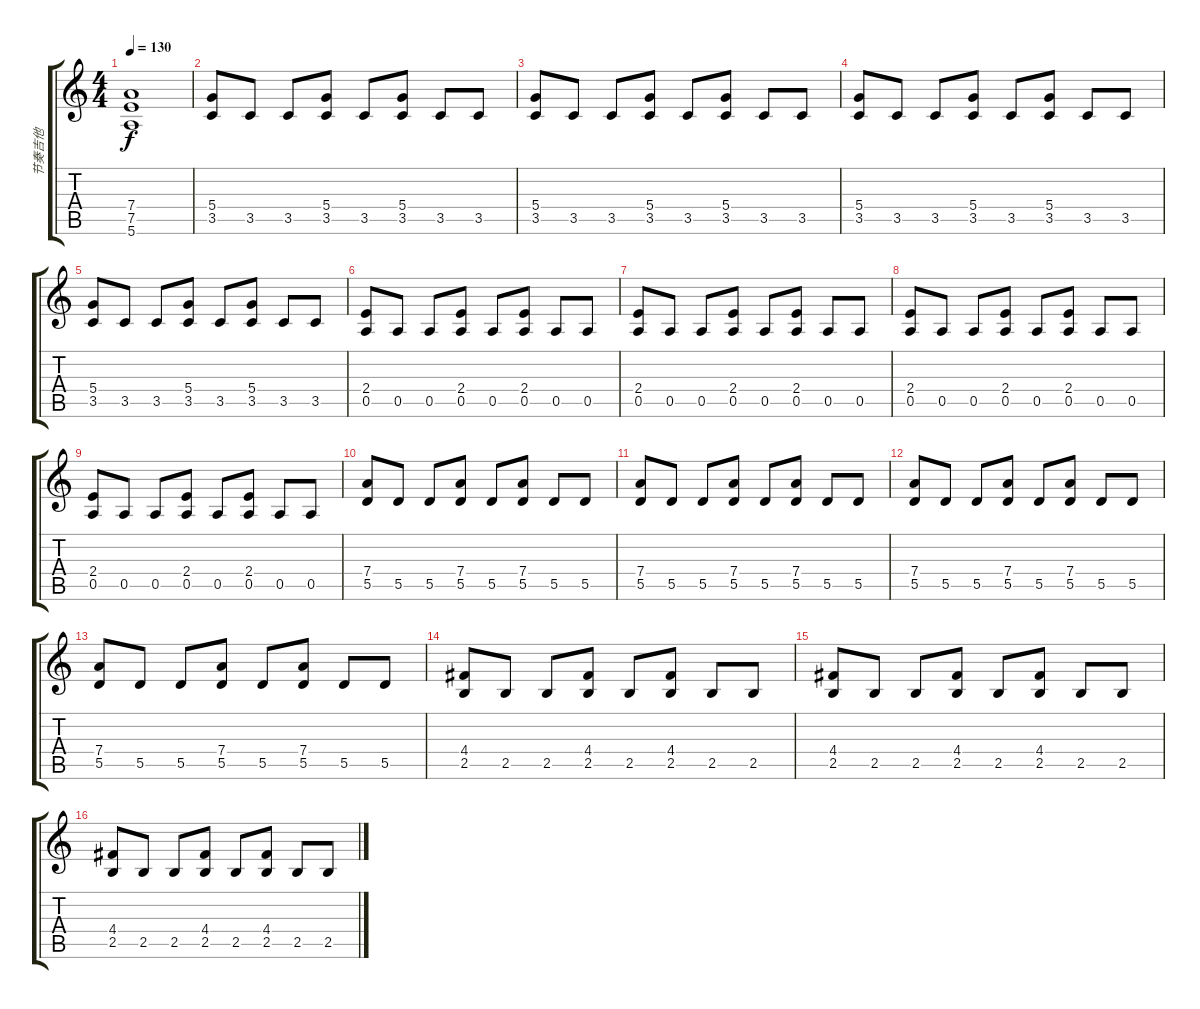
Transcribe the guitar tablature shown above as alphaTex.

\track ("节奏吉他" "节奏吉他") {instrument overdrivenguitar}
\staff {score tabs}
\tuning (E4 B3 G3 D3 A2 E2) {hide}
\ts (4 4)
\tempo 130
\clef g2
\ks c
(7.4{t} 7.5{t} 5.6{t}).1{dy f} |
(5.4 3.5).8 3.5.8 3.5.8 (5.4 3.5).8 3.5.8 (5.4 3.5).8 3.5.8 3.5.8 |
(5.4 3.5).8 3.5.8 3.5.8 (5.4 3.5).8 3.5.8 (5.4 3.5).8 3.5.8 3.5.8 |
(5.4 3.5).8 3.5.8 3.5.8 (5.4 3.5).8 3.5.8 (5.4 3.5).8 3.5.8 3.5.8 |
(5.4 3.5).8 3.5.8 3.5.8 (5.4 3.5).8 3.5.8 (5.4 3.5).8 3.5.8 3.5.8 |
(2.4 0.5).8 0.5.8 0.5.8 (2.4 0.5).8 0.5.8 (2.4 0.5).8 0.5.8 0.5.8 |
(2.4 0.5).8 0.5.8 0.5.8 (2.4 0.5).8 0.5.8 (2.4 0.5).8 0.5.8 0.5.8 |
(2.4 0.5).8 0.5.8 0.5.8 (2.4 0.5).8 0.5.8 (2.4 0.5).8 0.5.8 0.5.8 |
(2.4 0.5).8 0.5.8 0.5.8 (2.4 0.5).8 0.5.8 (2.4 0.5).8 0.5.8 0.5.8 |
(7.4 5.5).8 5.5.8 5.5.8 (7.4 5.5).8 5.5.8 (7.4 5.5).8 5.5.8 5.5.8 |
(7.4 5.5).8 5.5.8 5.5.8 (7.4 5.5).8 5.5.8 (7.4 5.5).8 5.5.8 5.5.8 |
(7.4 5.5).8 5.5.8 5.5.8 (7.4 5.5).8 5.5.8 (7.4 5.5).8 5.5.8 5.5.8 |
(7.4 5.5).8 5.5.8 5.5.8 (7.4 5.5).8 5.5.8 (7.4 5.5).8 5.5.8 5.5.8 |
(4.4 2.5).8 2.5.8 2.5.8 (4.4 2.5).8 2.5.8 (4.4 2.5).8 2.5.8 2.5.8 |
(4.4 2.5).8 2.5.8 2.5.8 (4.4 2.5).8 2.5.8 (4.4 2.5).8 2.5.8 2.5.8 |
(4.4 2.5).8 2.5.8 2.5.8 (4.4 2.5).8 2.5.8 (4.4 2.5).8 2.5.8 2.5.8
